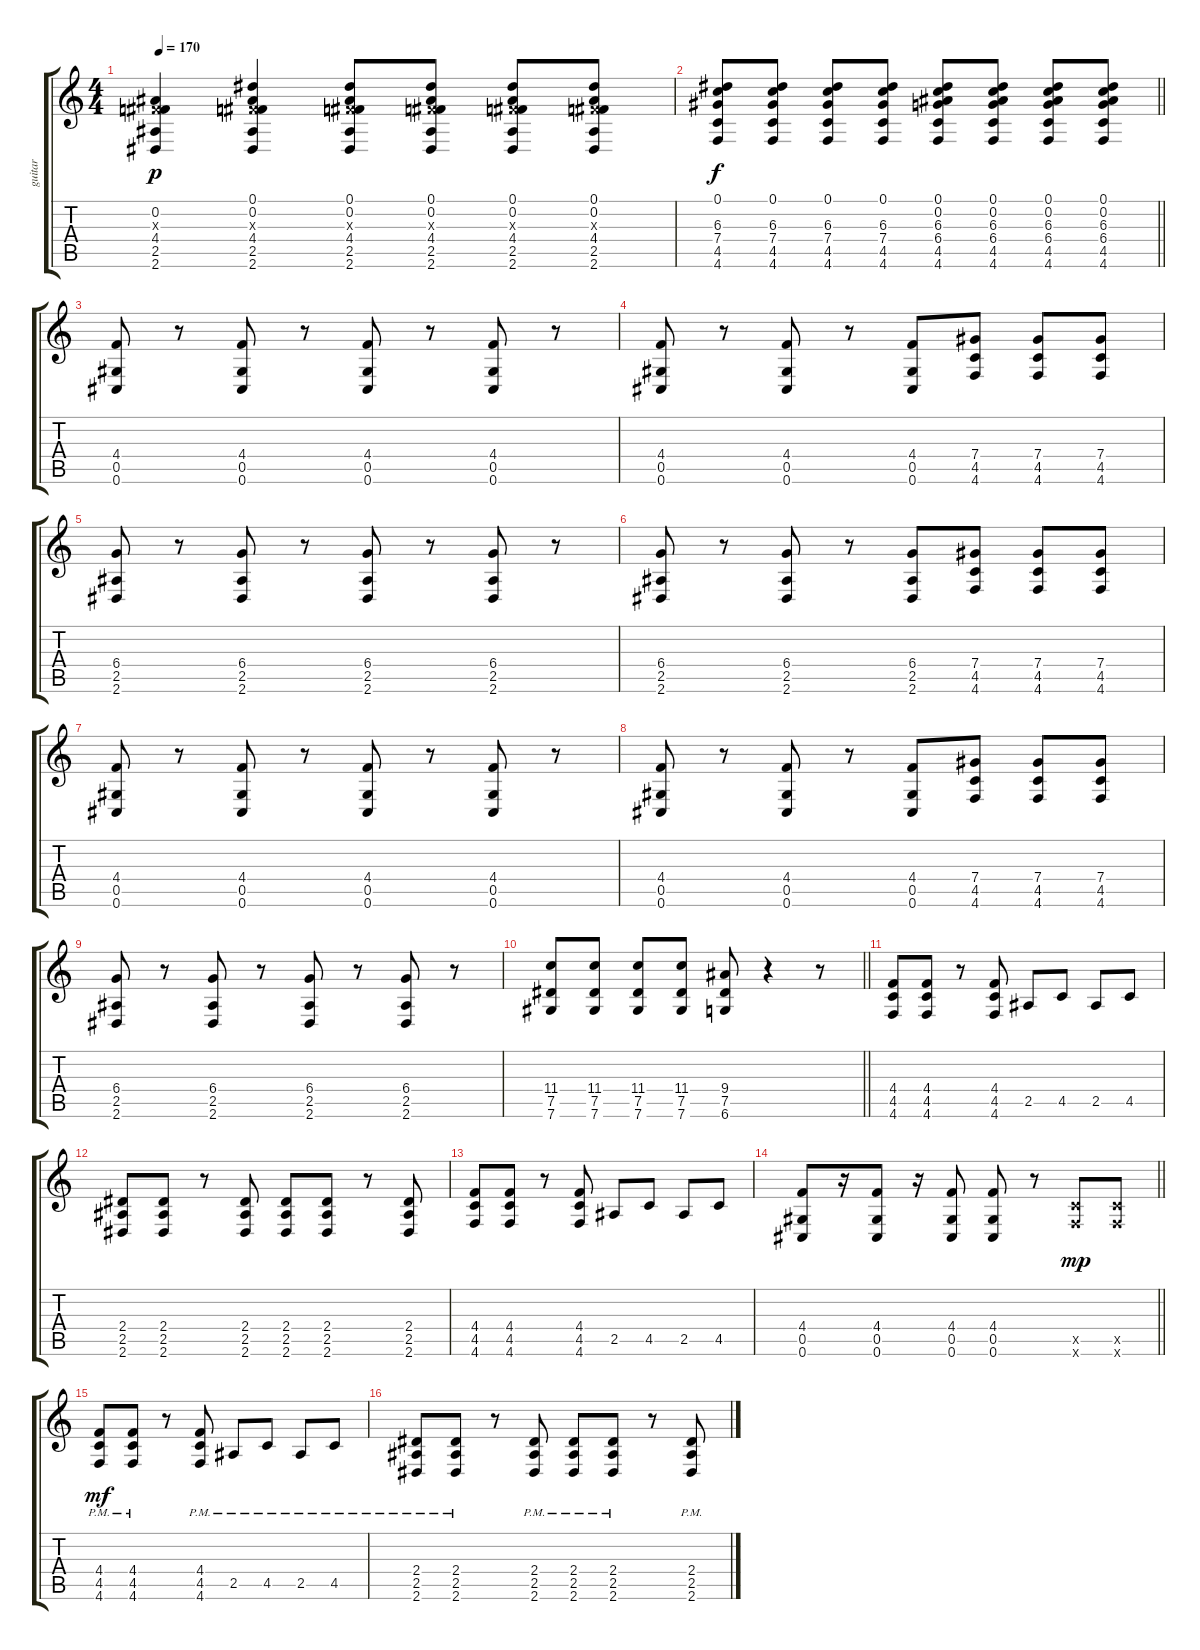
\track ("guitar" "guitar") {instrument acousticguitarsteel}
\staff {score tabs}
\tuning (Eb4 Bb3 Gb3 Db3 Ab2 Db2) {hide}
\ts (4 4)
\tempo 170
\clef g2
\ks c
(0.2 0.3{x} 4.4 2.5 2.6).4{dy p} (0.1 0.2 0.3{x} 4.4 2.5 2.6).4 (0.1 0.2 0.3{x} 4.4 2.5 2.6).8 (0.1 0.2 0.3{x} 4.4 2.5 2.6).8 (0.1 0.2 0.3{x} 4.4 2.5 2.6).8 (0.1 0.2 0.3{x} 4.4 2.5 2.6).8 |
\barLineRight lightlight
(0.1 6.3 7.4 4.5 4.6).8{dy f} (0.1 6.3 7.4 4.5 4.6).8 (0.1 6.3 7.4 4.5 4.6).8 (0.1 6.3 7.4 4.5 4.6).8 (0.1 0.2 6.3 6.4 4.5 4.6).8 (0.1 0.2 6.3 6.4 4.5 4.6).8 (0.1 0.2 6.3 6.4 4.5 4.6).8 (0.1 0.2 6.3 6.4 4.5 4.6).8 |
\section ("" "")
(4.4 0.5 0.6).8 r.8 (4.4 0.5 0.6).8 r.8 (4.4 0.5 0.6).8 r.8 (4.4 0.5 0.6).8 r.8 |
(4.4 0.5 0.6).8 r.8 (4.4 0.5 0.6).8 r.8 (4.4 0.5 0.6).8 (7.4 4.5 4.6).8 (7.4 4.5 4.6).8 (7.4 4.5 4.6).8 |
(6.4 2.5 2.6).8 r.8 (6.4 2.5 2.6).8 r.8 (6.4 2.5 2.6).8 r.8 (6.4 2.5 2.6).8 r.8 |
(6.4 2.5 2.6).8 r.8 (6.4 2.5 2.6).8 r.8 (6.4 2.5 2.6).8 (7.4 4.5 4.6).8 (7.4 4.5 4.6).8 (7.4 4.5 4.6).8 |
(4.4 0.5 0.6).8 r.8 (4.4 0.5 0.6).8 r.8 (4.4 0.5 0.6).8 r.8 (4.4 0.5 0.6).8 r.8 |
(4.4 0.5 0.6).8 r.8 (4.4 0.5 0.6).8 r.8 (4.4 0.5 0.6).8 (7.4 4.5 4.6).8 (7.4 4.5 4.6).8 (7.4 4.5 4.6).8 |
(6.4 2.5 2.6).8 r.8 (6.4 2.5 2.6).8 r.8 (6.4 2.5 2.6).8 r.8 (6.4 2.5 2.6).8 r.8 |
\barLineRight lightlight
(11.4 7.5 7.6).8 (11.4 7.5 7.6).8 (11.4 7.5 7.6).8 (11.4 7.5 7.6).8 (9.4 7.5 6.6).8 r.4 r.8 |
(4.4 4.5 4.6).8 (4.4 4.5 4.6).8 r.8 (4.4 4.5 4.6).8 2.5.8 4.5.8 2.5.8 4.5.8 |
(2.4 2.5 2.6).8 (2.4 2.5 2.6).8 r.8 (2.4 2.5 2.6).8 (2.4 2.5 2.6).8 (2.4 2.5 2.6).8 r.8 (2.4 2.5 2.6).8 |
(4.4 4.5 4.6).8 (4.4 4.5 4.6).8 r.8 (4.4 4.5 4.6).8 2.5.8 4.5.8 2.5.8 4.5.8 |
\barLineRight lightlight
(4.4 0.5 0.6).8 r.16 (4.4 0.5 0.6).8 r.16 (4.4 0.5 0.6).8 (4.4 0.5 0.6).8 r.8 (4.5{x} 4.6{x}).8{dy mp} (4.5{x} 4.6{x}).8 |
\section ("" "")
(4.4 4.5{pm} 4.6{pm}).8{dy mf} (4.4 4.5{pm} 4.6{pm}).8 r.8 (4.4 4.5{pm} 4.6{pm}).8 2.5{pm}.8 4.5{pm}.8 2.5{pm}.8 4.5{pm}.8 |
(2.4 2.5{pm} 2.6{pm}).8 (2.4 2.5{pm} 2.6{pm}).8 r.8 (2.4 2.5{pm} 2.6{pm}).8 (2.4 2.5{pm} 2.6{pm}).8 (2.4 2.5{pm} 2.6{pm}).8 r.8 (2.4 2.5{pm} 2.6{pm}).8
